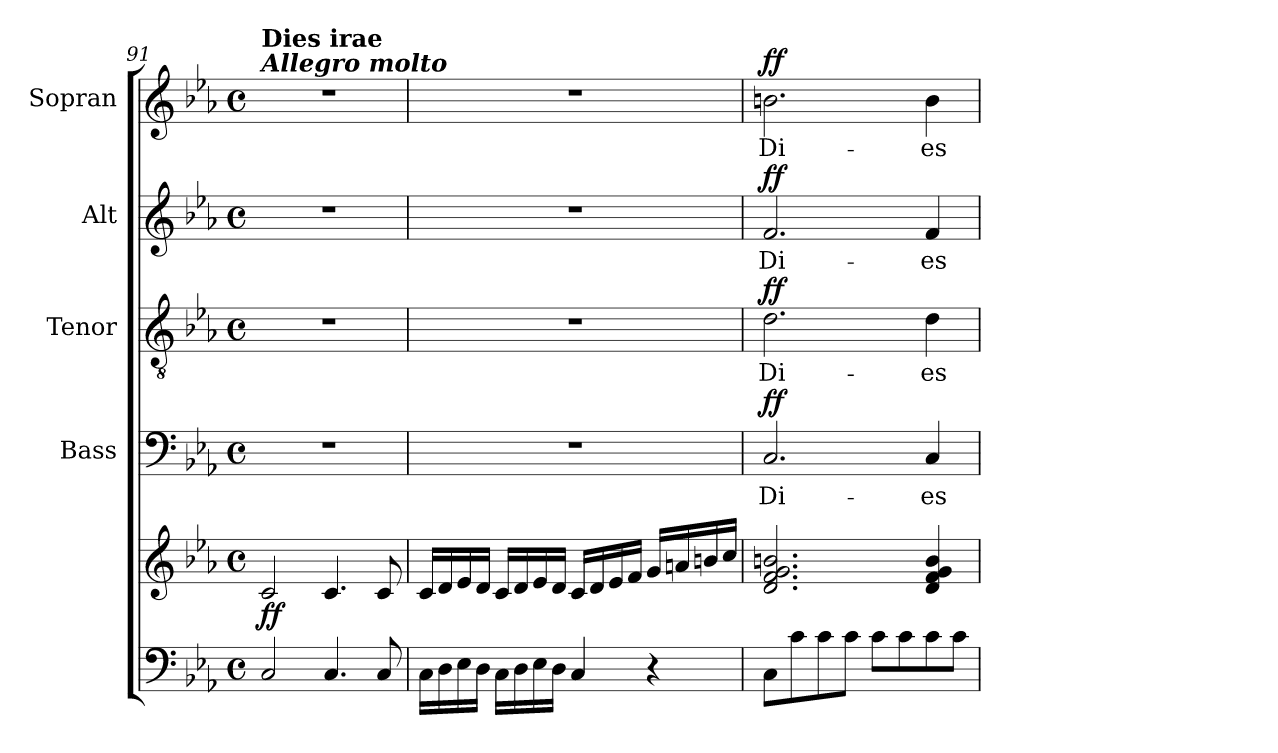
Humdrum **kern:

**kern	**kern	**dynam	**kern	**text	**dynam	**kern	**text	**dynam	**kern	**text	**dynam	**kern	**text	**dynam
*part5	*part5	*part5	*part4	*part4	*part4	*part3	*part3	*part3	*part2	*part2	*part2	*part1	*part1	*part1
*staff6	*staff5	*staff5/6	*staff4	*staff4	*staff4	*staff3	*staff3	*staff3	*staff2	*staff2	*staff2	*staff1	*staff1	*staff1
*	*	*	*I"Bass	*	*	*I"Tenor	*	*	*I"Alt	*	*	*I"Sopran	*	*
*	*	*	*I'B.	*	*	*I'T.	*	*	*I'A.	*	*	*I'S.	*	*
!!LO:PB:g=z
*clefF4	*clefG2	*	*clefF4	*	*	*clefGv2	*	*	*clefG2	*	*	*clefG2	*	*
*k[b-e-a-]	*k[b-e-a-]	*	*k[b-e-a-]	*	*	*k[b-e-a-]	*	*	*k[b-e-a-]	*	*	*k[b-e-a-]	*	*
*E-:	*E-:	*	*E-:	*	*	*E-:	*	*	*E-:	*	*	*E-:	*	*
*M4/4	*M4/4	*	*M4/4	*	*	*M4/4	*	*	*M4/4	*	*	*M4/4	*	*
*met(c)	*met(c)	*	*met(c)	*	*	*met(c)	*	*	*met(c)	*	*	*met(c)	*	*
=91	=91	=91	=91	=91	=91	=91	=91	=91	=91	=91	=91	=91	=91	=91
!	!	!	!	!	!	!	!	!	!	!	!	!LO:TX:a:Bi:t=Allegro molto	!	!
!	!	!	!	!	!	!	!	!	!	!	!	!LO:TX:a:B:t=Dies irae	!	!
!	!	!LO:DY:b	!	!	!	!	!	!	!	!	!	!	!	!
2C/	2c/	ff	1r	.	.	1r	.	.	1r	.	.	1r	.	.
4.C/	4.c/	.	.	.	.	.	.	.	.	.	.	.	.	.
8C/	8c/	.	.	.	.	.	.	.	.	.	.	.	.	.
=92	=92	=92	=92	=92	=92	=92	=92	=92	=92	=92	=92	=92	=92	=92
16C\LL	16c/LL	.	1r	.	.	1r	.	.	1r	.	.	1r	.	.
16D\	16d/	.	.	.	.	.	.	.	.	.	.	.	.	.
16E-\	16e-/	.	.	.	.	.	.	.	.	.	.	.	.	.
16D\JJ	16d/JJ	.	.	.	.	.	.	.	.	.	.	.	.	.
16C\LL	16c/LL	.	.	.	.	.	.	.	.	.	.	.	.	.
16D\	16d/	.	.	.	.	.	.	.	.	.	.	.	.	.
16E-\	16e-/	.	.	.	.	.	.	.	.	.	.	.	.	.
16D\JJ	16d/JJ	.	.	.	.	.	.	.	.	.	.	.	.	.
4C/	16c/LL	.	.	.	.	.	.	.	.	.	.	.	.	.
.	16d/	.	.	.	.	.	.	.	.	.	.	.	.	.
.	16e-/	.	.	.	.	.	.	.	.	.	.	.	.	.
.	16f/JJ	.	.	.	.	.	.	.	.	.	.	.	.	.
4r	16g/LL	.	.	.	.	.	.	.	.	.	.	.	.	.
.	16an/	.	.	.	.	.	.	.	.	.	.	.	.	.
.	16bn/	.	.	.	.	.	.	.	.	.	.	.	.	.
.	16cc/JJ	.	.	.	.	.	.	.	.	.	.	.	.	.
=93	=93	=93	=93	=93	=93	=93	=93	=93	=93	=93	=93	=93	=93	=93
!	!	!	!	!LO:LY:b	!LO:DY:a	!	!LO:LY:b	!LO:DY:a	!	!LO:LY:b	!LO:DY:a	!	!LO:LY:b	!LO:DY:a
8C\L	2.d/ 2.f/ 2.g/ 2.bn/	.	2.C/	Di-	ff	2.d\	Di-	ff	2.f/	Di-	ff	2.bn\	Di-	ff
8c\	.	.	.	.	.	.	.	.	.	.	.	.	.	.
8c\	.	.	.	.	.	.	.	.	.	.	.	.	.	.
8c\J	.	.	.	.	.	.	.	.	.	.	.	.	.	.
8c\L	.	.	.	.	.	.	.	.	.	.	.	.	.	.
8c\	.	.	.	.	.	.	.	.	.	.	.	.	.	.
!	!	!	!	!LO:LY:b	!	!	!LO:LY:b	!	!	!LO:LY:b	!	!	!LO:LY:b	!
8c\	4d/ 4f/ 4g/ 4b/	.	4C/	-es	.	4d\	-es	.	4f/	-es	.	4b\	-es	.
8c\J	.	.	.	.	.	.	.	.	.	.	.	.	.	.
=	=	=	=	=	=	=	=	=	=	=	=	=	=	=
*-	*-	*-	*-	*-	*-	*-	*-	*-	*-	*-	*-	*-	*-	*-
